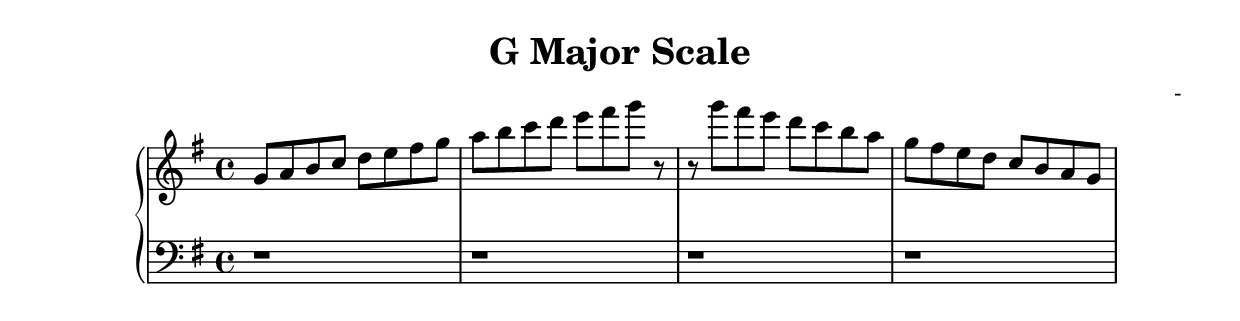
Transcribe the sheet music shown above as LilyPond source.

\header {
  title = "G Major Scale"
  composer = "-"
}
\version "2.16.2"

upper = \relative c'' {
  \clef treble
  \key g \major
  \time 4/4
  g8 a b c d e fis g a b c d e fis g
  r8 r8 g fis e d c b a g fis e d c b a g
}

lower = \relative c {
  \clef bass
  \key g \major
  \time 4/4
  r1 r1 r1 r1
}

\score {
  \new PianoStaff <<
     \new Staff = "upper" \upper
     \new Staff = "lower" \lower
  >>
}